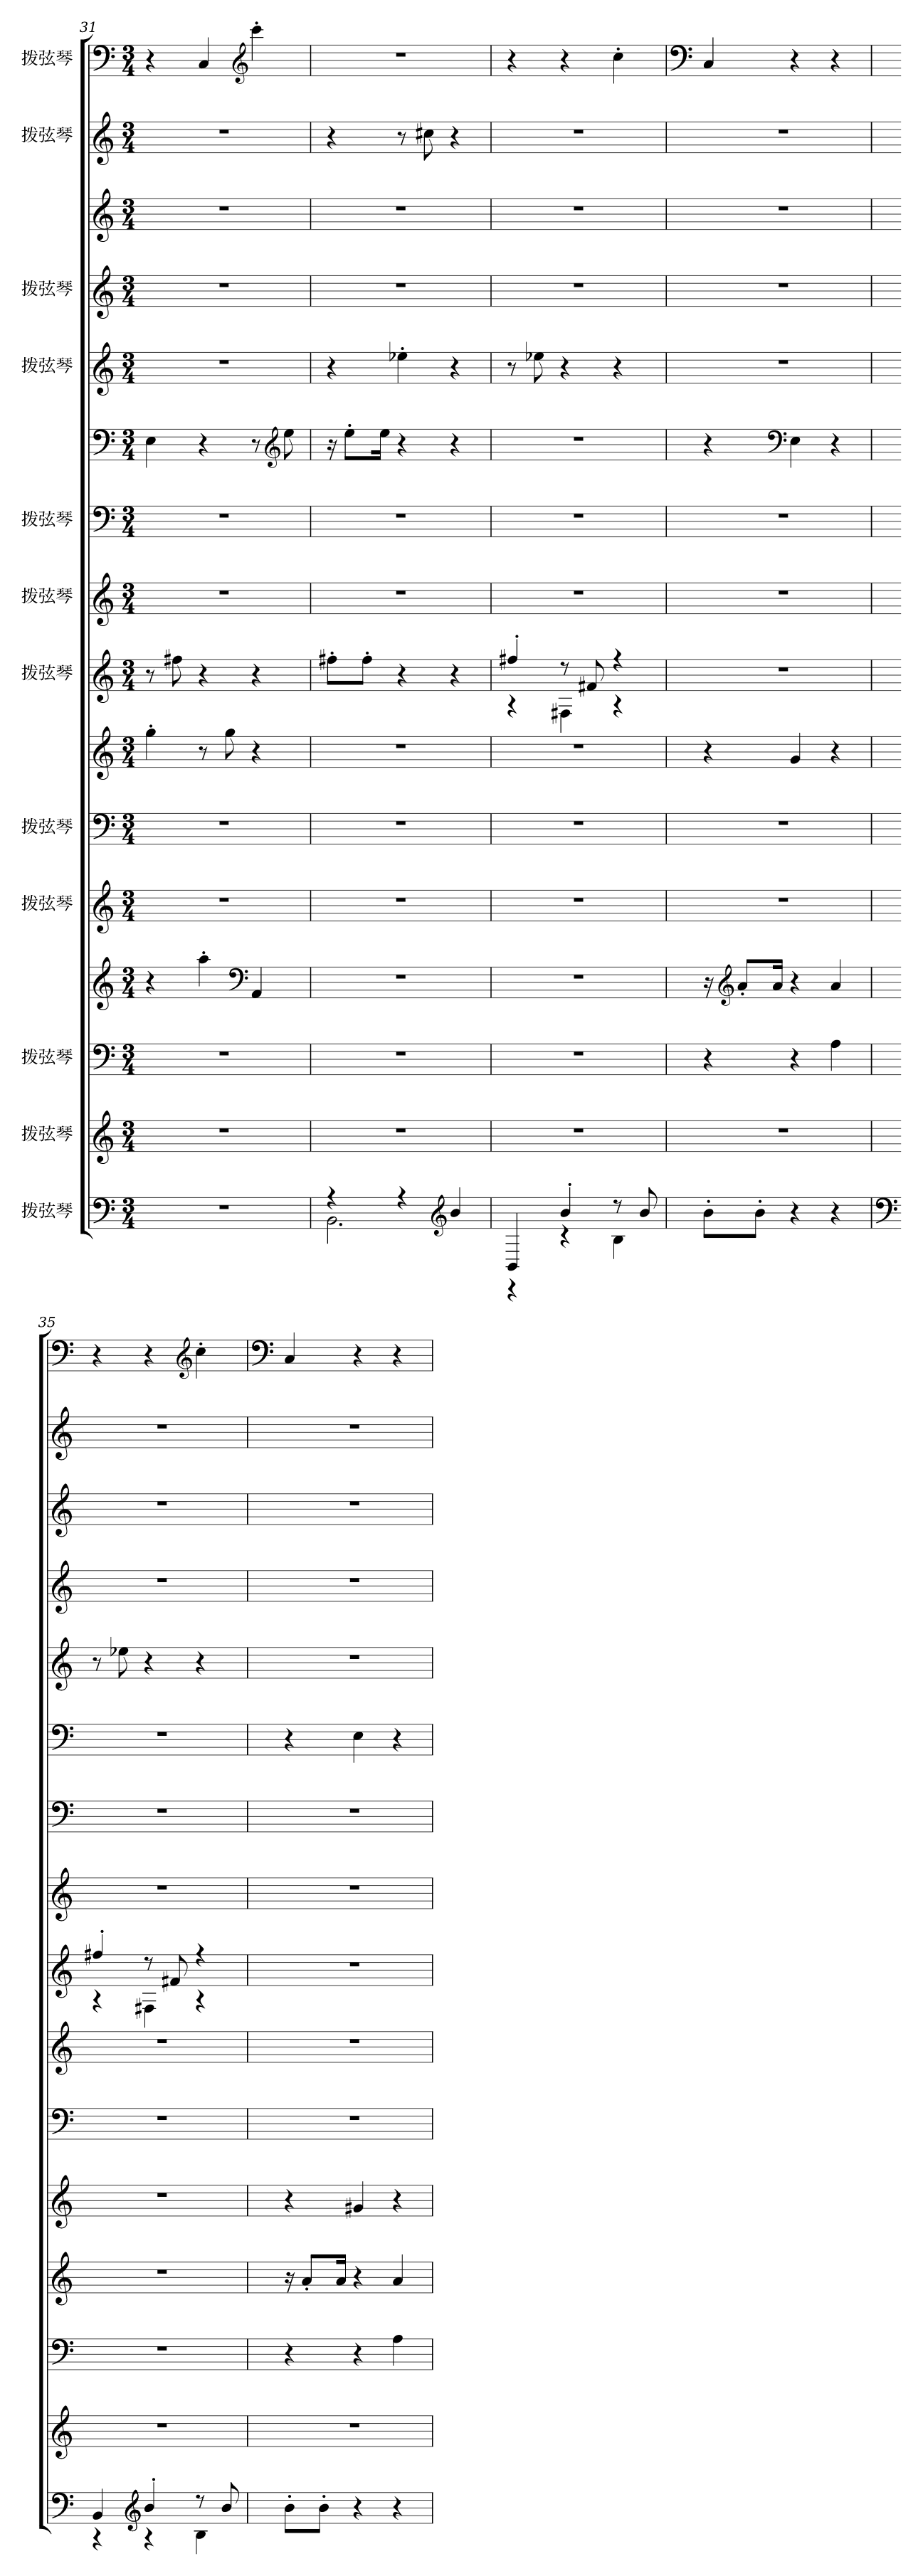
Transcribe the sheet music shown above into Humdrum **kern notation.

**kern	**kern	**kern	**kern	**kern	**kern	**kern	**kern	**kern	**kern	**kern	**kern	**kern	**kern	**kern	**kern
*part12	*part11	*part10	*part10	*part9	*part8	*part8	*part7	*part6	*part5	*part5	*part4	*part3	*part3	*part2	*part1
*staff16	*staff15	*staff14	*staff13	*staff12	*staff11	*staff10	*staff9	*staff8	*staff7	*staff6	*staff5	*staff4	*staff3	*staff2	*staff1
*I"拨弦琴	*I"拨弦琴	*I"拨弦琴	*	*I"拨弦琴	*I"拨弦琴	*	*I"拨弦琴	*I"拨弦琴	*I"拨弦琴	*	*I"拨弦琴	*I"拨弦琴	*	*I"拨弦琴	*I"拨弦琴
!!LO:PB:g=z
*clefF4	*clefG2	*clefF4	*clefG2	*clefG2	*clefF4	*clefG2	*clefG2	*clefG2	*clefF4	*clefF4	*clefG2	*clefG2	*clefG2	*clefG2	*clefF4
*k[]	*k[]	*k[]	*k[]	*k[]	*k[]	*k[]	*k[]	*k[]	*k[]	*k[]	*k[]	*k[]	*k[]	*k[]	*k[]
*M3/4	*M3/4	*M3/4	*M3/4	*M3/4	*M3/4	*M3/4	*M3/4	*M3/4	*M3/4	*M3/4	*M3/4	*M3/4	*M3/4	*M3/4	*M3/4
=31	=31	=31	=31	=31	=31	=31	=31	=31	=31	=31	=31	=31	=31	=31	=31
2.r	2.r	2.r	4r	2.r	2.r	4gg'\	8r	2.r	2.r	4E\	2.r	2.r	2.r	2.r	4r
.	.	.	.	.	.	.	8ff#X\	.	.	.	.	.	.	.	.
.	.	.	4aa'\	.	.	8r	4r	.	.	4r	.	.	.	.	4C/
.	.	.	.	.	.	8gg\	.	.	.	.	.	.	.	.	.
*	*	*	*clefF4	*	*	*	*	*	*	*	*	*	*	*	*clefG2
.	.	.	4AA/	.	.	4r	4r	.	.	8r	.	.	.	.	4ccc'\
*	*	*	*	*	*	*	*	*	*	*clefG2	*	*	*	*	*
.	.	.	.	.	.	.	.	.	.	8ee\	.	.	.	.	.
=32	=32	=32	=32	=32	=32	=32	=32	=32	=32	=32	=32	=32	=32	=32	=32
*^	*	*	*	*	*	*	*	*	*	*	*	*	*	*	*
4r	2.BB\	2.r	2.r	2.r	2.r	2.r	2.r	8ff#X'\L	2.r	2.r	16r	4r	2.r	2.r	4r	2.r
.	.	.	.	.	.	.	.	.	.	.	8ee'\L	.	.	.	.	.
.	.	.	.	.	.	.	.	8ff#'\J	.	.	.	.	.	.	.	.
.	.	.	.	.	.	.	.	.	.	.	16ee\Jk	.	.	.	.	.
4r	.	.	.	.	.	.	.	4r	.	.	4r	4ee-X'\	.	.	8r	.
.	.	.	.	.	.	.	.	.	.	.	.	.	.	.	8cc#X\	.
*clefG2	*	*	*	*	*	*	*	*	*	*	*	*	*	*	*	*
4b/	.	.	.	.	.	.	.	4r	.	.	4r	4r	.	.	4r	.
=33	=33	=33	=33	=33	=33	=33	=33	=33	=33	=33	=33	=33	=33	=33	=33	=33
*	*	*	*	*	*	*	*	*^	*	*	*	*	*	*	*	*
4BB/	4r	2.r	2.r	2.r	2.r	2.r	2.r	4ff#X'/	4r	2.r	2.r	2.r	8r	2.r	2.r	2.r	4r
.	.	.	.	.	.	.	.	.	.	.	.	.	8ee-X\	.	.	.	.
4b'/	4r	.	.	.	.	.	.	8r	4F#X\	.	.	.	4r	.	.	.	4r
.	.	.	.	.	.	.	.	8f#X/	.	.	.	.	.	.	.	.	.
8r	4B\	.	.	.	.	.	.	4r	4r	.	.	.	4r	.	.	.	4cc'\
8b/	.	.	.	.	.	.	.	.	.	.	.	.	.	.	.	.	.
*v	*v	*	*	*	*	*	*	*v	*v	*	*	*	*	*	*	*	*
=34	=34	=34	=34	=34	=34	=34	=34	=34	=34	=34	=34	=34	=34	=34	=34
*	*	*	*	*	*	*	*	*	*	*	*	*	*	*	*clefF4
8b'\L	2.r	4r	16r	2.r	2.r	4r	2.r	2.r	2.r	4r	2.r	2.r	2.r	2.r	4C/
*	*	*	*clefG2	*	*	*	*	*	*	*	*	*	*	*	*
.	.	.	8a'/L	.	.	.	.	.	.	.	.	.	.	.	.
8b'\J	.	.	.	.	.	.	.	.	.	.	.	.	.	.	.
.	.	.	16a/Jk	.	.	.	.	.	.	.	.	.	.	.	.
*	*	*	*	*	*	*	*	*	*	*clefF4	*	*	*	*	*
4r	.	4r	4r	.	.	4g/	.	.	.	4E\	.	.	.	.	4r
4r	.	4A\	4a/	.	.	4r	.	.	.	4r	.	.	.	.	4r
!!LO:PB:g=z
=35	=35	=35	=35	=35	=35	=35	=35	=35	=35	=35	=35	=35	=35	=35	=35
*clefF4	*	*	*	*	*	*	*	*	*	*	*	*	*	*	*
*^	*	*	*	*	*	*	*^	*	*	*	*	*	*	*	*
4BB/	4r	2.r	2.r	2.r	2.r	2.r	2.r	4ff#X'/	4r	2.r	2.r	2.r	8r	2.r	2.r	2.r	4r
.	.	.	.	.	.	.	.	.	.	.	.	.	8ee-X\	.	.	.	.
*clefG2	*	*	*	*	*	*	*	*	*	*	*	*	*	*	*	*	*
4b'/	4r	.	.	.	.	.	.	8r	4F#X\	.	.	.	4r	.	.	.	4r
.	.	.	.	.	.	.	.	8f#X/	.	.	.	.	.	.	.	.	.
*	*	*	*	*	*	*	*	*	*	*	*	*	*	*	*	*	*clefG2
8r	4B\	.	.	.	.	.	.	4r	4r	.	.	.	4r	.	.	.	4cc'\
8b/	.	.	.	.	.	.	.	.	.	.	.	.	.	.	.	.	.
*v	*v	*	*	*	*	*	*	*v	*v	*	*	*	*	*	*	*	*
=36	=36	=36	=36	=36	=36	=36	=36	=36	=36	=36	=36	=36	=36	=36	=36
*	*	*	*	*	*	*	*	*	*	*	*	*	*	*	*clefF4
8b'\L	2.r	4r	16r	4r	2.r	2.r	2.r	2.r	2.r	4r	2.r	2.r	2.r	2.r	4C/
.	.	.	8a'/L	.	.	.	.	.	.	.	.	.	.	.	.
8b'\J	.	.	.	.	.	.	.	.	.	.	.	.	.	.	.
.	.	.	16a/Jk	.	.	.	.	.	.	.	.	.	.	.	.
4r	.	4r	4r	4g#X/	.	.	.	.	.	4E\	.	.	.	.	4r
4r	.	4A\	4a/	4r	.	.	.	.	.	4r	.	.	.	.	4r
=	=	=	=	=	=	=	=	=	=	=	=	=	=	=	=
*-	*-	*-	*-	*-	*-	*-	*-	*-	*-	*-	*-	*-	*-	*-	*-
